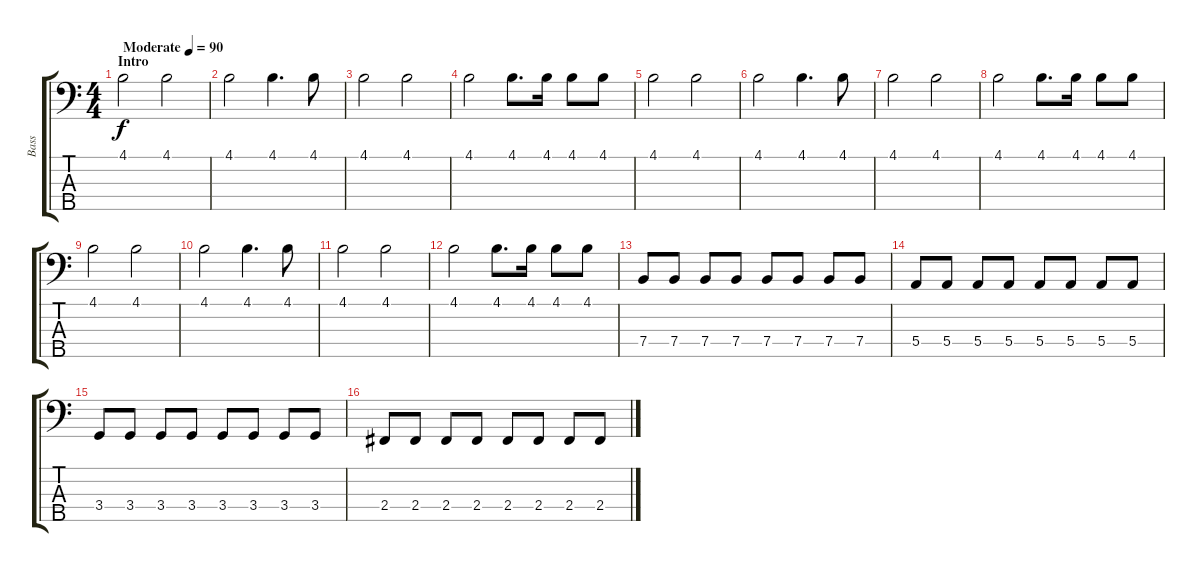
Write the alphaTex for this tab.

\track ("Bass" "Bass") {instrument electricbassfinger}
\staff {score tabs}
\tuning (G2 D2 A1 E1 B0) {hide}
\ts (4 4)
\section ("" "Intro ")
\tempo (90 "Moderate")
\clef f4
\ks c
4.1.2{dy f instrument timpani} 4.1.2 |
4.1.2 4.1.4{d} 4.1.8 |
4.1.2 4.1.2 |
4.1.2 4.1.8{d} 4.1.16 4.1.8 4.1.8 |
4.1.2 4.1.2 |
4.1.2 4.1.4{d} 4.1.8 |
4.1.2 4.1.2 |
4.1.2 4.1.8{d} 4.1.16 4.1.8 4.1.8 |
4.1.2 4.1.2 |
4.1.2 4.1.4{d} 4.1.8 |
4.1.2 4.1.2 |
4.1.2 4.1.8{d} 4.1.16 4.1.8 4.1.8 |
7.4.8{instrument electricbassfinger} 7.4.8 7.4.8 7.4.8 7.4.8 7.4.8 7.4.8 7.4.8 |
5.4.8 5.4.8 5.4.8 5.4.8 5.4.8 5.4.8 5.4.8 5.4.8 |
3.4.8 3.4.8 3.4.8 3.4.8 3.4.8 3.4.8 3.4.8 3.4.8 |
2.4.8 2.4.8 2.4.8 2.4.8 2.4.8 2.4.8 2.4.8 2.4.8
